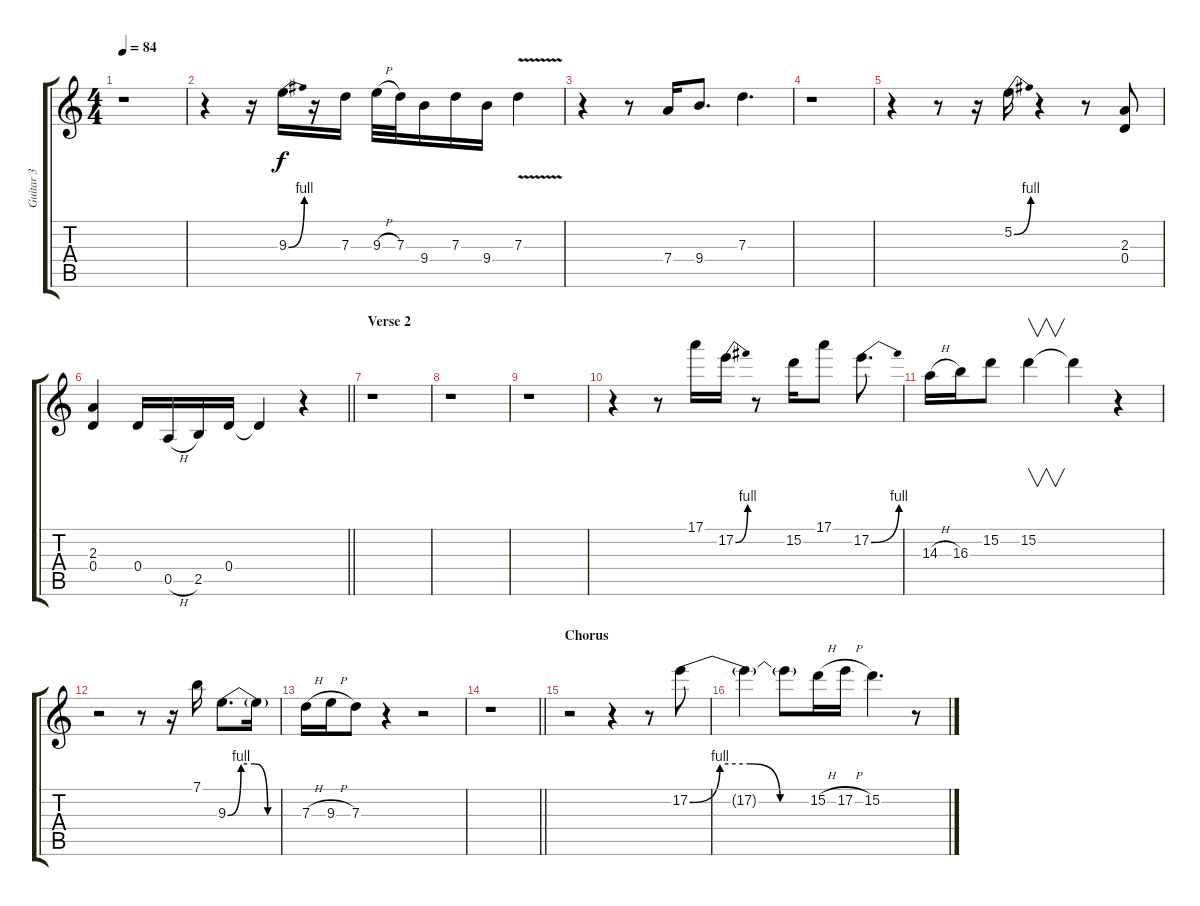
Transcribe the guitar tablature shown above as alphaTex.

\track ("Guitar 3" "Guitar 3") {instrument electricguitarclean}
\staff {score tabs}
\tuning (E4 B3 G3 D3 A2 E2) {hide}
\ts (4 4)
\tempo 84
\clef g2
\ks c
r.1{dy f} |
r.4 r.16 9.3{be (bend 0 0 60 4)}.16 r.16 7.3.16 9.3{h}.32 7.3.32 9.4.16 7.3.16 9.4.16 7.3{v}.4 |
r.4 r.8 7.4.16 9.4.8{d} 7.3.4{d} |
r.1 |
r.4 r.8 r.16 5.2{be (bend 0 0 60 4)}.16 r.4 r.8 (2.3 0.4).8 |
\barLineRight lightlight
(2.3 0.4).4 0.4.16 0.5{h}.16 2.5.16 0.4.16 0.4{t}.4 r.4 |
\section ("" "Verse 2")
r.1 |
r.1 |
r.1 |
r.4 r.8 17.1.16 17.2{be (bend 0 0 60 4)}.16 r.8 15.2.16 17.1.8 17.2{be (bend 0 0 60 4)}.8{d} |
14.3{h}.16 16.3.16 15.2.8 15.2.4{v} 15.2{t}.4 r.4 |
r.2 r.8 r.16 7.1.16 9.3{be (custom 0 0 15 4 30 4 45 0 60 0)}.8{d} 9.3{t}.16 |
7.3{h}.16 9.3{h}.16 7.3.8 r.4 r.2 |
\barLineRight lightlight
r.1 |
\section ("" "Chorus")
r.2 r.4 r.8 17.2{be (custom 0 0 15 4 30 4 45 0 60 0)}.8 |
17.2{t}.4 17.2{t}.8 15.2{h}.16 17.2{h}.16 15.2.4{d} r.8
